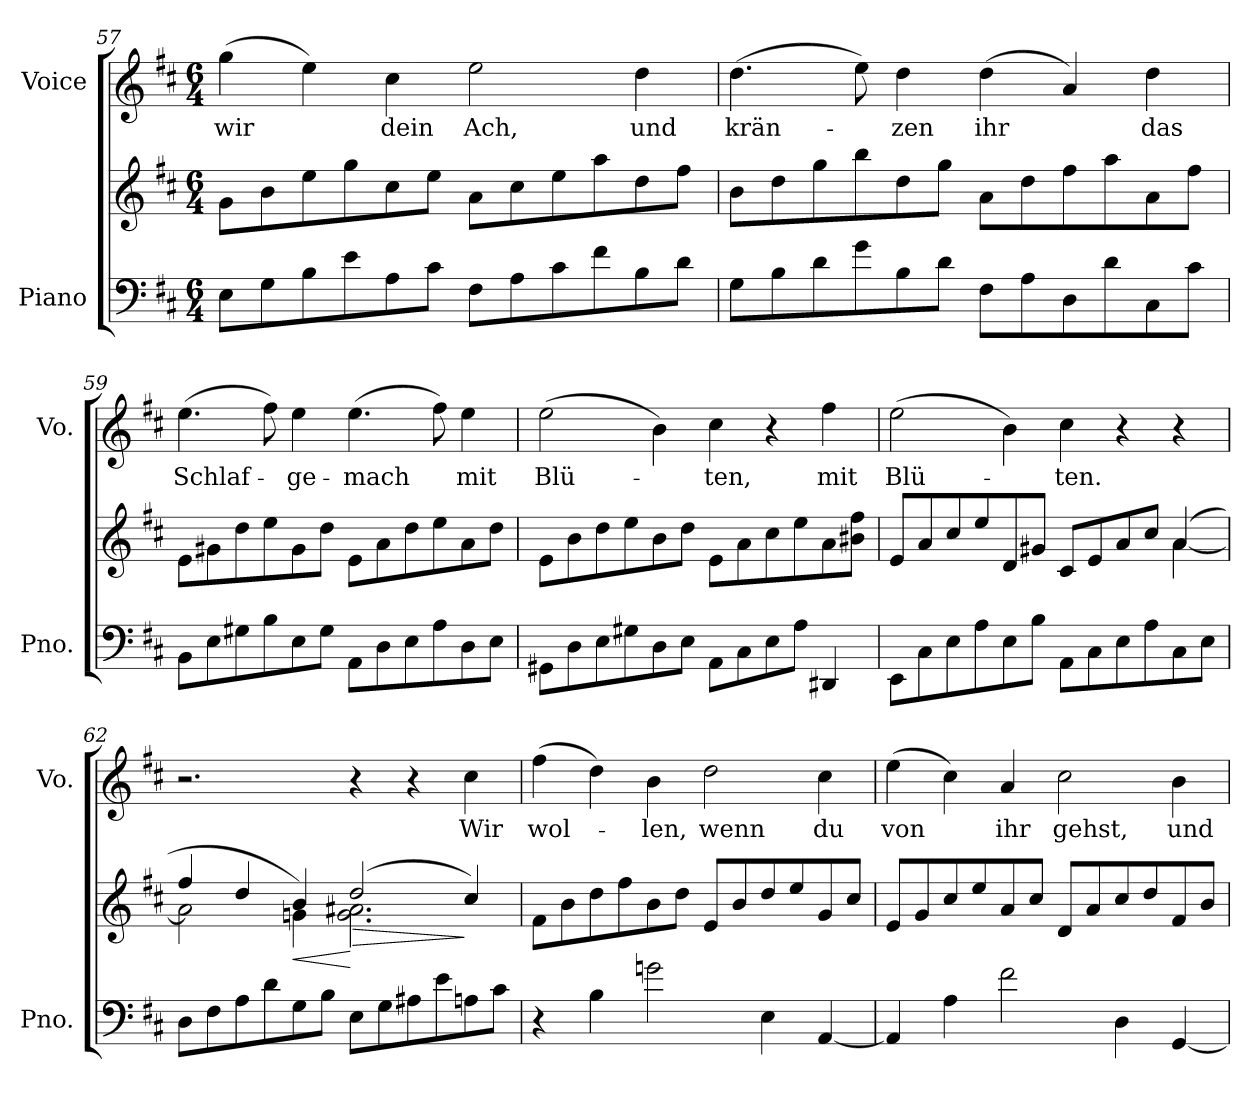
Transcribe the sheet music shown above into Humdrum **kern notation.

**kern	**kern	**dynam	**kern	**text
*part2	*part2	*part2	*part1	*part1
*staff3	*staff2	*staff2/3	*staff1	*staff1
*I"Piano	*	*	*I"Voice	*
*I'Pno.	*	*	*I'Vo.	*
*clefF4	*clefG2	*	*clefG2	*
*k[f#c#]	*k[f#c#]	*	*k[f#c#]	*
*M6/4	*M6/4	*	*M6/4	*
=57	=57	=57	=57	=57
!	!	!	!	!LO:LY:b
8E\L	8g\L	.	(>4gg\	wir
8G\	8b\	.	.	.
8B\	8ee\	.	4ee\)	.
8e\	8gg\	.	.	.
!	!	!	!	!LO:LY:b
8A\	8cc#\	.	4cc#\	dein
8c#\J	8ee\J	.	.	.
!	!	!	!	!LO:LY:b
8F#\L	8a\L	.	2ee\	Ach,
8A\	8cc#\	.	.	.
8c#\	8ee\	.	.	.
8f#\	8aa\	.	.	.
!	!	!	!	!LO:LY:b
8B\	8dd\	.	4dd\	und
8d\J	8ff#\J	.	.	.
!!LO:LB:g=z
=58	=58	=58	=58	=58
!	!	!	!	!LO:LY:b
8G\L	8b\L	.	(>4.dd\	krän-
8B\	8dd\	.	.	.
8d\	8gg\	.	.	.
8g\	8bb\	.	8ee\)	.
!	!	!	!	!LO:LY:b
8B\	8dd\	.	4dd\	-zen
8d\J	8gg\J	.	.	.
!	!	!	!	!LO:LY:b
8F#\L	8a\L	.	(>4dd\	ihr
8A\	8dd\	.	.	.
8D\	8ff#\	.	4a/)	.
8d\	8aa\	.	.	.
!	!	!	!	!LO:LY:b
8C#\	8a\	.	4dd\	das
8c#\J	8ff#\J	.	.	.
=59	=59	=59	=59	=59
!	!	!	!	!LO:LY:b
8BB\L	8e\L	.	(>4.ee\	Schlaf-
8E\	8g#X\	.	.	.
8G#X\	8dd\	.	.	.
8B\	8ee\	.	8ff#\)	.
!	!	!	!	!LO:LY:b
8E\	8g#\	.	4ee\	ge-
8G#\J	8dd\J	.	.	.
!	!	!	!	!LO:LY:b
8AA\L	8e\L	.	(>4.ee\	-mach
8D\	8a\	.	.	.
8E\	8dd\	.	.	.
8A\	8ee\	.	8ff#\)	.
!	!	!	!	!LO:LY:b
8D\	8a\	.	4ee\	mit
8E\J	8dd\J	.	.	.
!!LO:PB:g=z
=60	=60	=60	=60	=60
!	!	!	!	!LO:LY:b
8GG#X\L	8e\L	.	(>2ee\	Blü-
8D\	8b\	.	.	.
8E\	8dd\	.	.	.
8G#X\	8ee\	.	.	.
8D\	8b\	.	4b\)	.
8E\J	8dd\J	.	.	.
!	!	!	!	!LO:LY:b
8AA\L	8e\L	.	4cc#\	-ten,
8C#\	8a\	.	.	.
8E\	8cc#\	.	4r	.
8A\J	8ee\	.	.	.
!	!	!	!	!LO:LY:b
4DD#X/	8a\	.	4ff#\	mit
.	8b#X\ 8ff#\J	.	.	.
=61	=61	=61	=61	=61
*	*^	*	*	*
!	!	!	!	!	!LO:LY:b
8EE\L	8e/L	4ryy	.	(>2ee\	Blü-
8C#\	8a/	.	.	.	.
*	*v	*v	*	*	*
8E\	8cc#/	.	.	.
8A\	8ee/	.	.	.
8E\	8d/	.	4b\)	.
8B\J	8g#X/J	.	.	.
!	!	!	!	!LO:LY:b
8AA\L	8c#/L	.	4cc#\	-ten.
8C#\	8e/	.	.	.
8E\	8a/	.	4r	.
8A\	8cc#/J	.	.	.
*	*^	*	*	*
8C#\	(>4a/	[4a\	.	4r	.
8E\J	.	.	.	.	.
!!LO:LB:g=z
=62	=62	=62	=62	=62	=62
8D\L	4ff#/	2a\]	.	2.r	.
8F#\	.	.	.	.	.
8A\	4dd/	.	.	.	.
8d\	.	.	.	.	.
!	!	!	!LO:HP:b	!	!
8G\	4b/)	4gn\	<	.	.
8B\J	.	.	.	.	.
!	!	!	!LO:HP:n=1:b	!	!
8E\L	(>2dd/	2.g\ 2.a#X\	[ >	4r	.
8G\	.	.	.	.	.
8A#X\	.	.	.	4r	.
8e\	.	.	.	.	.
!	!	!	!	!	!LO:LY:b
8An\	4cc#/)	.	]	4cc#\	Wir
8c#\J	.	.	.	.	.
*	*v	*v	*	*	*
=63	=63	=63	=63	=63
!	!	!	!	!LO:LY:b
4r	8f#\L	.	(>4ff#\	wol-
.	8b\	.	.	.
4B\	8dd\	.	4dd\)	.
.	8ff#\	.	.	.
!	!	!	!	!LO:LY:b
2gn\	8b\	.	4b\	-len,
.	8dd\J	.	.	.
!	!	!	!	!LO:LY:b
.	8e/L	.	2dd\	wenn
.	8b/	.	.	.
4E\	8dd/	.	.	.
.	8ee/	.	.	.
!	!	!	!	!LO:LY:b
[4AA/	8g/	.	4cc#\	du
.	8cc#/J	.	.	.
=64	=64	=64	=64	=64
!	!	!	!	!LO:LY:b
4AA/]	8e/L	.	(>4ee\	von
.	8g/	.	.	.
4A\	8cc#/	.	4cc#\)	.
.	8ee/	.	.	.
!	!	!	!	!LO:LY:b
2f#\	8a/	.	4a/	ihr
.	8cc#/J	.	.	.
!	!	!	!	!LO:LY:b
.	8d/L	.	2cc#\	gehst,
.	8a/	.	.	.
4D\	8cc#/	.	.	.
.	8dd/	.	.	.
!	!	!	!	!LO:LY:b
[4GG/	8f#/	.	4b\	und
.	8b/J	.	.	.
=	=	=	=	=
*-	*-	*-	*-	*-
